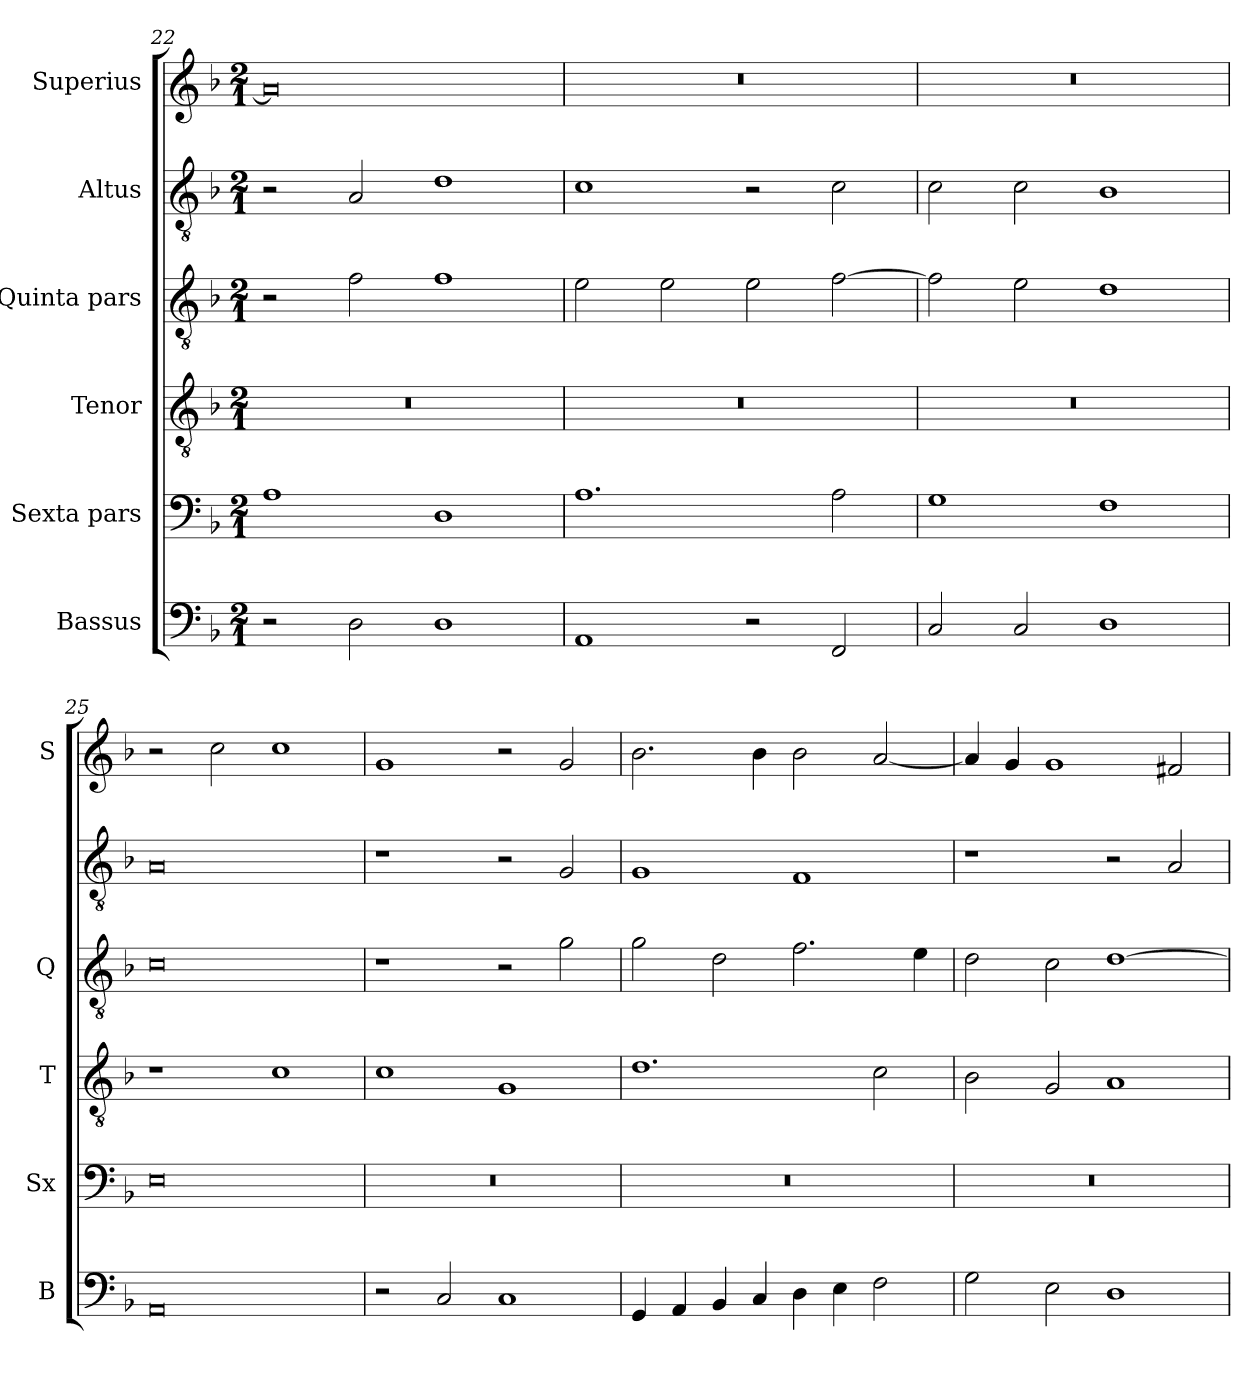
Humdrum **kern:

**kern	**kern	**kern	**kern	**kern	**kern
*part6	*part5	*part4	*part3	*part2	*part1
*staff6	*staff5	*staff4	*staff3	*staff2	*staff1
*I"Bassus	*I"Sexta pars	*I"Tenor	*I"Quinta pars	*I"Altus	*I"Superius
*I'B	*I'Sx	*I'T	*I'Q	*	*I'S
*clefF4	*clefF4	*clefGv2	*clefGv2	*clefGv2	*clefG2
*k[b-]	*k[b-]	*k[b-]	*k[b-]	*k[b-]	*k[b-]
*M2/1	*M2/1	*M2/1	*M2/1	*M2/1	*M2/1
=22	=22	=22	=22	=22	=22
2r	1A	0r	2r	2r	0a]
2D\	.	.	2f\	2A/	.
1D	1D	.	1f	1d	.
=23	=23	=23	=23	=23	=23
1AA	1.A	0r	2e\	1c	0r
.	.	.	2e\	.	.
2r	.	.	2e\	2r	.
2FF/	2A\	.	[2f\	2c\	.
=24	=24	=24	=24	=24	=24
2C/	1G	0r	2f\]	2c\	0r
2C/	.	.	2e\	2c\	.
1D	1F	.	1d	1B-	.
=25	=25	=25	=25	=25	=25
0AA	0E	1r	0c	0A	2r
.	.	.	.	.	2cc\
.	.	1c	.	.	1cc
=26	=26	=26	=26	=26	=26
2r	0r	1c	1r	1r	1g
2C/	.	.	.	.	.
1C	.	1G	2r	2r	2r
.	.	.	2g\	2G/	2g/
=27	=27	=27	=27	=27	=27
4GG/	0r	1.d	2g\	1G	2.b-\
4AA/	.	.	.	.	.
4BB-/	.	.	2d\	.	.
4C/	.	.	.	.	4b-\
4D\	.	.	2.f\	1F	2b-\
4E\	.	.	.	.	.
2F\	.	2c\	.	.	[2a/
.	.	.	4e\	.	.
=28	=28	=28	=28	=28	=28
2G\	0r	2B-\	2d\	1r	4a/]
.	.	.	.	.	4g/
2E\	.	2G/	2c\	.	1g
1D	.	1A	[1d	2r	.
.	.	.	.	2A/	2f#X/
=	=	=	=	=	=
*-	*-	*-	*-	*-	*-
